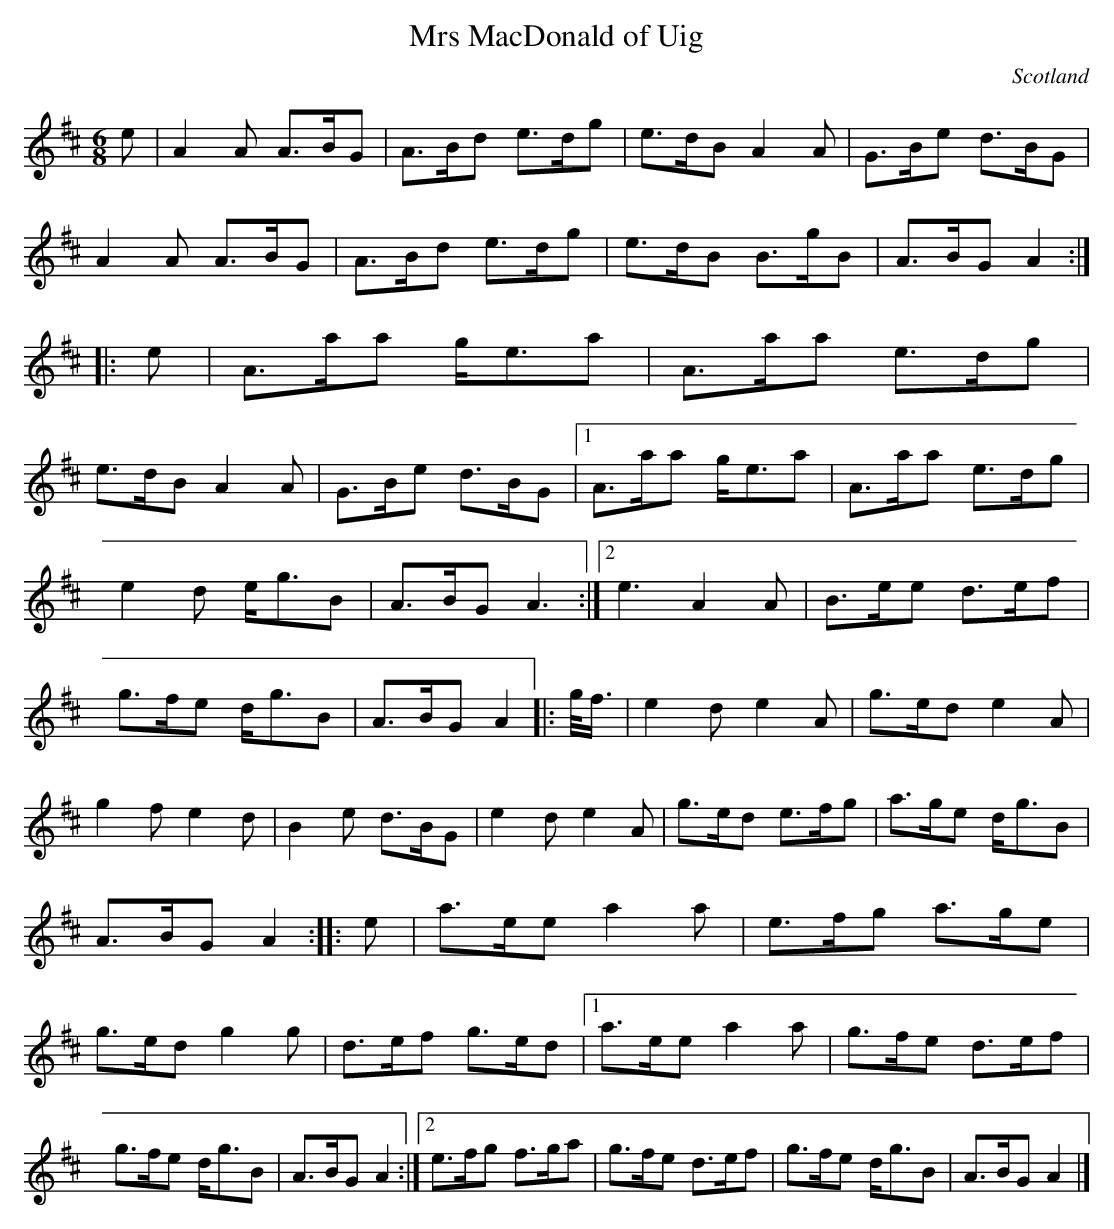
X:1
T:Mrs MacDonald of Uig
M:6/8
O:Scotland
K:A mixolydian
e|\
A2A A>BG | A>Bd e>dg | e>dB A2A  | G>Be d>BG |
A2A A>BG | A>Bd e>dg | e>dB B>gB | A>BG A2::
e|\
A>aa g<ea | A>aa e>dg | e>dB A2A | G>Be d>BG \
|1  A>aa g<ea | A>aa e>dg | ! e2d e<gB | A>BG A3\
:|2 e3 A2A | B>ee d>ef | g>fe d<gB | A>BG A2 ||
|:g/<f/|\
e2d e2A | g>ed e2A | g2f e2d | B2e d>BG |
e2d e2A | g>ed e>fg |a>ge d<gB | A>BG A2 ::
e|\
a>ee a2a | e>fg a>ge | g>ed g2g | d>ef g>ed \
|1  a>ee a2a | g>fe d>ef | ! g>fe d<gB | A>BG A2 \
:|2 e>fg f>ga | g>fe d>ef | g>fe d<gB | A>BG A2 |]
